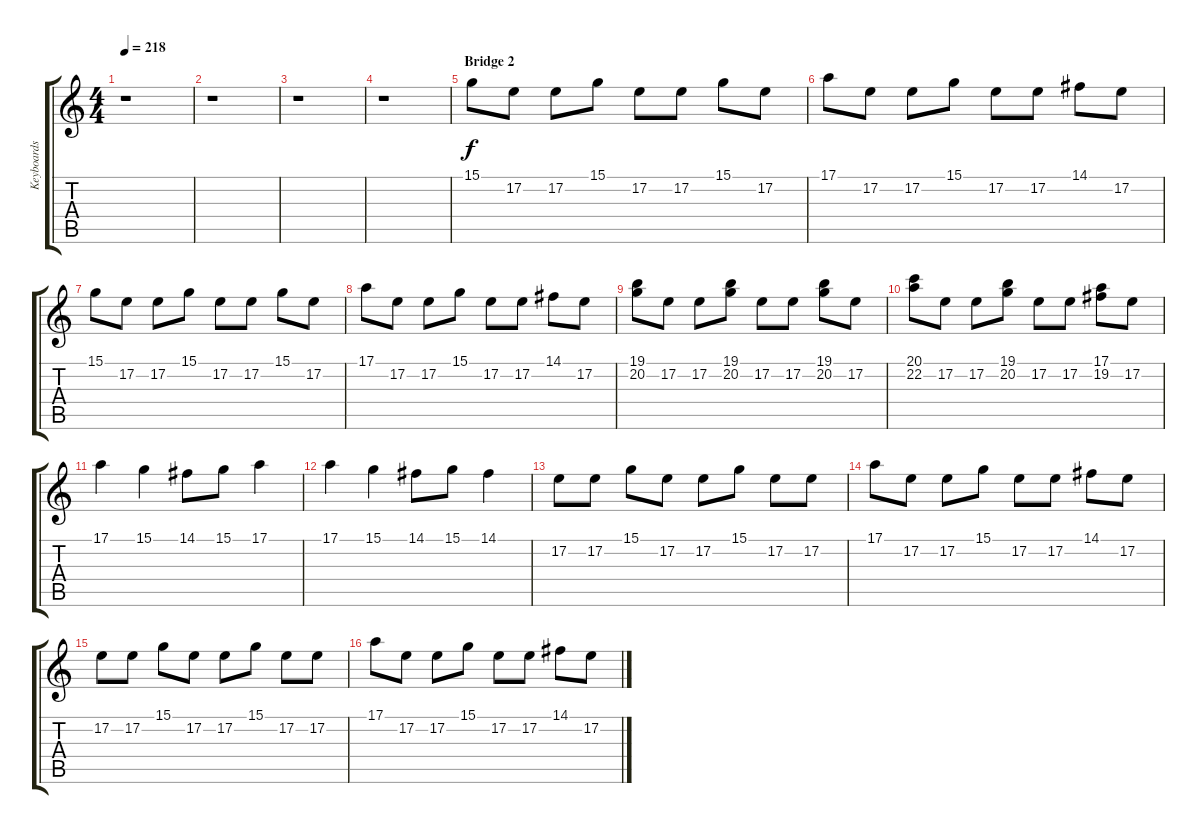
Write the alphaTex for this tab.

\track ("Keyboards 1" "Keyboards ") {instrument musicbox}
\staff {score tabs}
\tuning (E4 B3 G3 D3 A2 E2) {hide}
\ts (4 4)
\tempo 218
\clef g2
\ks c
r.1{dy f} |
r.1 |
r.1 |
r.1 |
\section ("" "Bridge 2")
15.1.8 17.2.8 17.2.8 15.1.8 17.2.8 17.2.8 15.1.8 17.2.8 |
17.1.8 17.2.8 17.2.8 15.1.8 17.2.8 17.2.8 14.1.8 17.2.8 |
15.1.8 17.2.8 17.2.8 15.1.8 17.2.8 17.2.8 15.1.8 17.2.8 |
17.1.8 17.2.8 17.2.8 15.1.8 17.2.8 17.2.8 14.1.8 17.2.8 |
(19.1 20.2).8 17.2.8 17.2.8 (19.1 20.2).8 17.2.8 17.2.8 (19.1 20.2).8 17.2.8 |
(20.1 22.2).8 17.2.8 17.2.8 (19.1 20.2).8 17.2.8 17.2.8 (17.1 19.2).8 17.2.8 |
17.1.4 15.1.4 14.1.8 15.1.8 17.1.4 |
17.1.4 15.1.4 14.1.8 15.1.8 14.1.4 |
17.2.8 17.2.8 15.1.8 17.2.8 17.2.8 15.1.8 17.2.8 17.2.8 |
17.1.8 17.2.8 17.2.8 15.1.8 17.2.8 17.2.8 14.1.8 17.2.8 |
17.2.8 17.2.8 15.1.8 17.2.8 17.2.8 15.1.8 17.2.8 17.2.8 |
17.1.8 17.2.8 17.2.8 15.1.8 17.2.8 17.2.8 14.1.8 17.2.8
